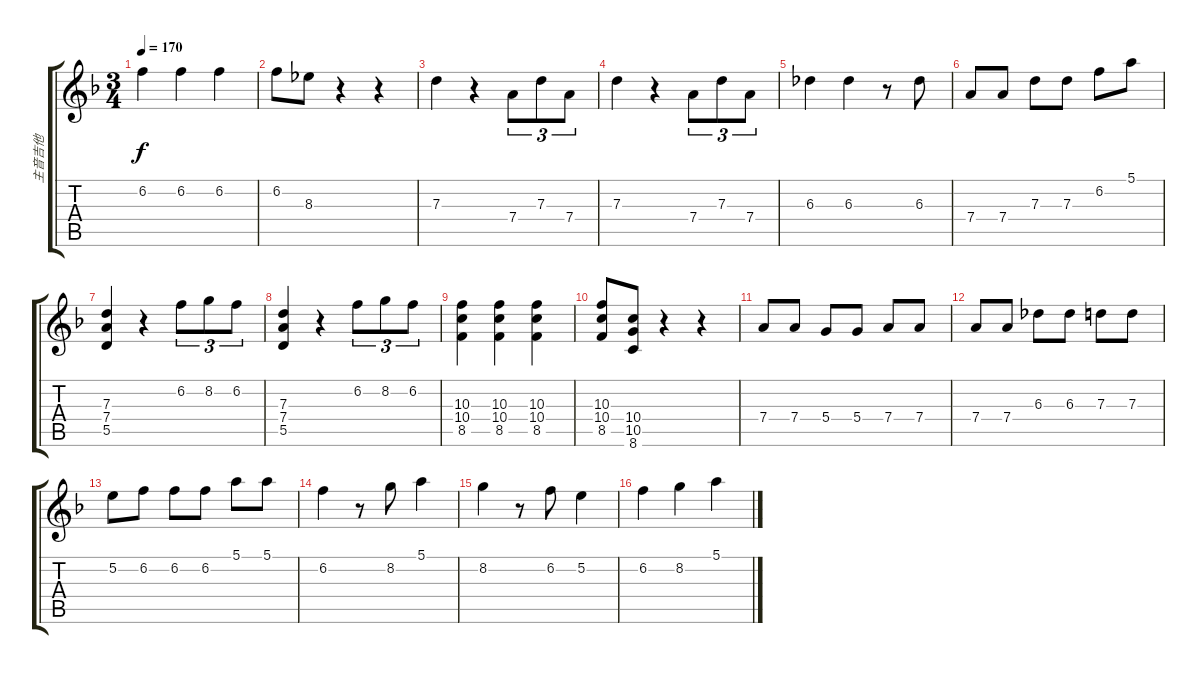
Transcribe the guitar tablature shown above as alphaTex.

\track ("主音吉他" "主音吉他") {instrument electricguitarjazz}
\staff {score tabs}
\tuning (E4 B3 G3 D3 A2 E2) {hide}
\ts (3 4)
\tempo 170
\clef g2
\ks f
6.2.4{dy f} 6.2.4 6.2.4 |
6.2.8 8.3.8 r.4 r.4 |
7.3.4 r.4 7.4.8{tu (3 2)} 7.3.8{tu (3 2)} 7.4.8{tu (3 2)} |
7.3.4 r.4 7.4.8{tu (3 2)} 7.3.8{tu (3 2)} 7.4.8{tu (3 2)} |
6.3.4 6.3.4 r.8 6.3.8 |
7.4.8 7.4.8 7.3.8 7.3.8 6.2.8 5.1.8 |
(7.3 7.4 5.5).4 r.4 6.2.8{tu (3 2)} 8.2.8{tu (3 2)} 6.2.8{tu (3 2)} |
(7.3 7.4 5.5).4 r.4 6.2.8{tu (3 2)} 8.2.8{tu (3 2)} 6.2.8{tu (3 2)} |
(10.3 10.4 8.5).4 (10.3 10.4 8.5).4 (10.3 10.4 8.5).4 |
(10.3 10.4 8.5).8 (10.4 10.5 8.6).8 r.4 r.4 |
7.4.8{volume 10} 7.4.8 5.4.8 5.4.8 7.4.8 7.4.8 |
7.4.8 7.4.8 6.3.8 6.3.8 7.3.8 7.3.8 |
5.2.8 6.2.8 6.2.8 6.2.8 5.1.8 5.1.8 |
6.2.4{volume 13} r.8 8.2.8 5.1.4 |
8.2.4 r.8 6.2.8 5.2.4 |
6.2.4 8.2.4 5.1.4
